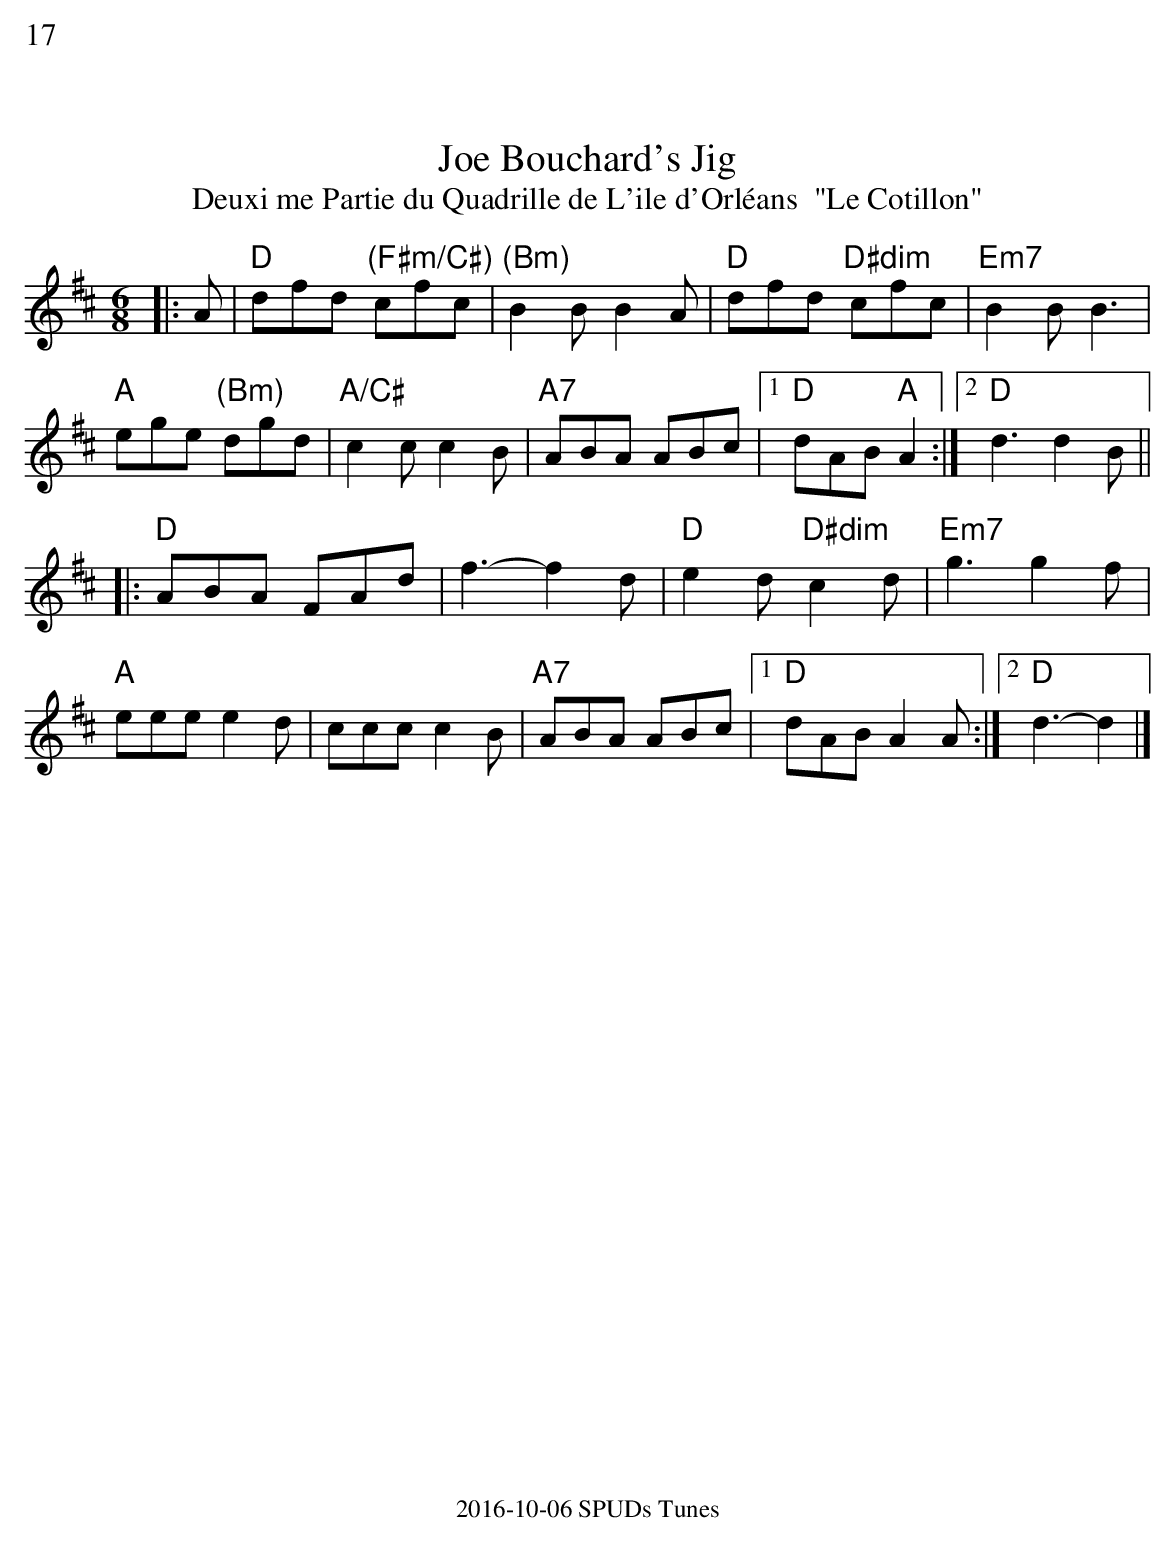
X:1
%%text 17
T:Joe Bouchard's Jig
T:Deuxime Partie du Quadrille de L'ile d'Orl\'eans  "Le Cotillon"
M:6/8
K:D
|:A| "D"dfd "(F#m/C#)"cfc |"(Bm)" B2B B2 A | "D"dfd "D#dim"cfc | "Em7" B2 B B3 |
"A" ege "(Bm)"dgd | "A/C#"c2c c2B | "A7"ABA ABc |1 "D"dAB "A"A2 :|2"D"d3 d2 B||
|:"D"ABA FAd | f3-f2 d|"D"e2d "D#dim" c2d | "Em7"g3 g2 f |
 "A"eee e2 d | ccc c2 B | "A7"ABA ABc |1"D"dAB A2 A :|2"D"d3-d2|]
